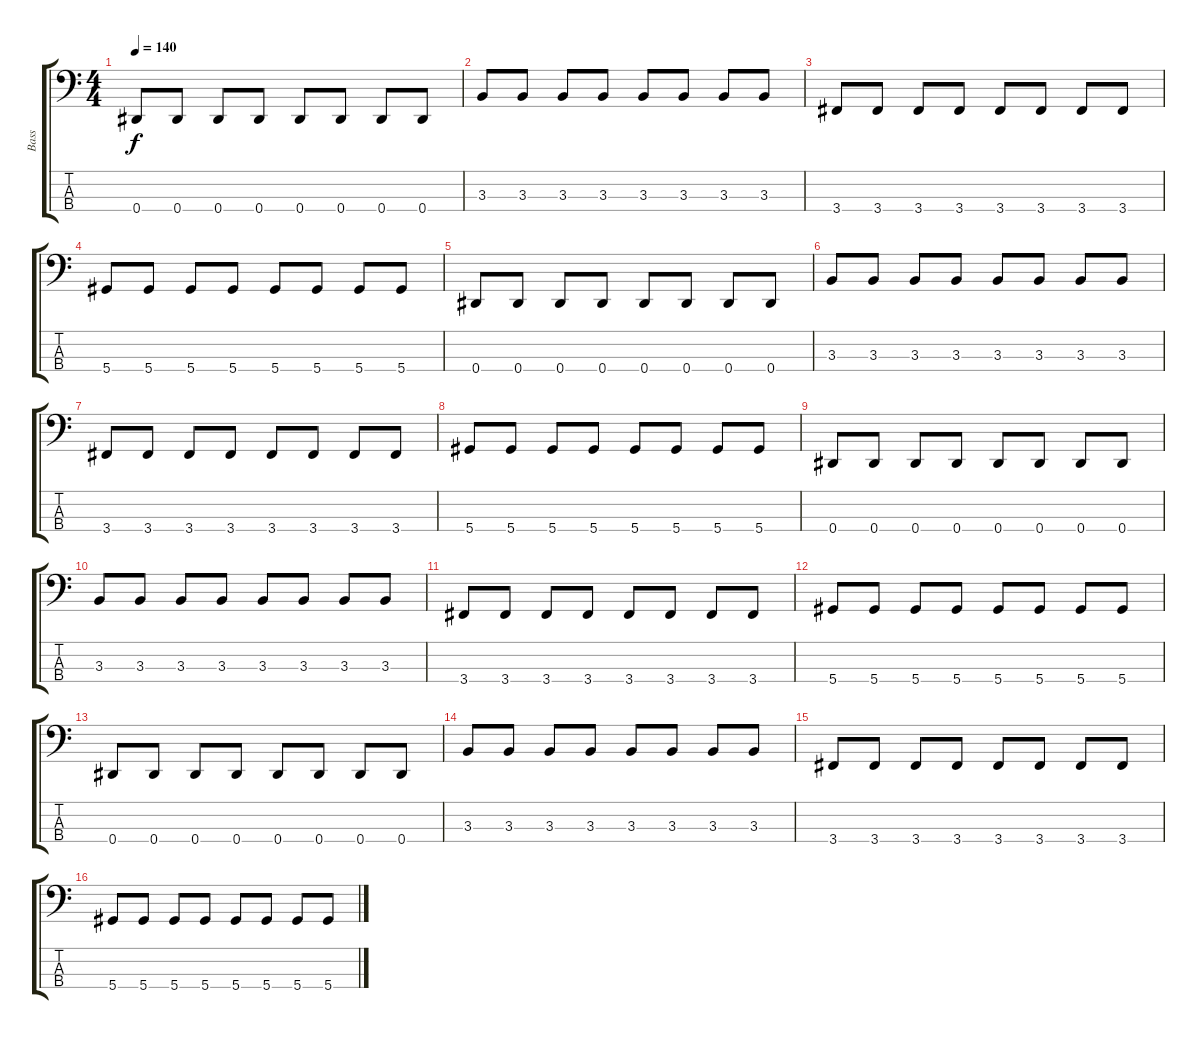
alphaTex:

\track ("Bass" "Bass") {instrument electricbassfinger}
\staff {score tabs}
\tuning (Gb2 Db2 Ab1 Eb1) {hide}
\ts (4 4)
\tempo 140
\clef f4
\ks c
0.4.8{dy f} 0.4.8 0.4.8 0.4.8 0.4.8 0.4.8 0.4.8 0.4.8 |
3.3.8 3.3.8 3.3.8 3.3.8 3.3.8 3.3.8 3.3.8 3.3.8 |
3.4.8 3.4.8 3.4.8 3.4.8 3.4.8 3.4.8 3.4.8 3.4.8 |
5.4.8 5.4.8 5.4.8 5.4.8 5.4.8 5.4.8 5.4.8 5.4.8 |
0.4.8 0.4.8 0.4.8 0.4.8 0.4.8 0.4.8 0.4.8 0.4.8 |
3.3.8 3.3.8 3.3.8 3.3.8 3.3.8 3.3.8 3.3.8 3.3.8 |
3.4.8 3.4.8 3.4.8 3.4.8 3.4.8 3.4.8 3.4.8 3.4.8 |
5.4.8 5.4.8 5.4.8 5.4.8 5.4.8 5.4.8 5.4.8 5.4.8 |
0.4.8 0.4.8 0.4.8 0.4.8 0.4.8 0.4.8 0.4.8 0.4.8 |
3.3.8 3.3.8 3.3.8 3.3.8 3.3.8 3.3.8 3.3.8 3.3.8 |
3.4.8 3.4.8 3.4.8 3.4.8 3.4.8 3.4.8 3.4.8 3.4.8 |
5.4.8 5.4.8 5.4.8 5.4.8 5.4.8 5.4.8 5.4.8 5.4.8 |
0.4.8 0.4.8 0.4.8 0.4.8 0.4.8 0.4.8 0.4.8 0.4.8 |
3.3.8 3.3.8 3.3.8 3.3.8 3.3.8 3.3.8 3.3.8 3.3.8 |
3.4.8 3.4.8 3.4.8 3.4.8 3.4.8 3.4.8 3.4.8 3.4.8 |
5.4.8 5.4.8 5.4.8 5.4.8 5.4.8 5.4.8 5.4.8 5.4.8
